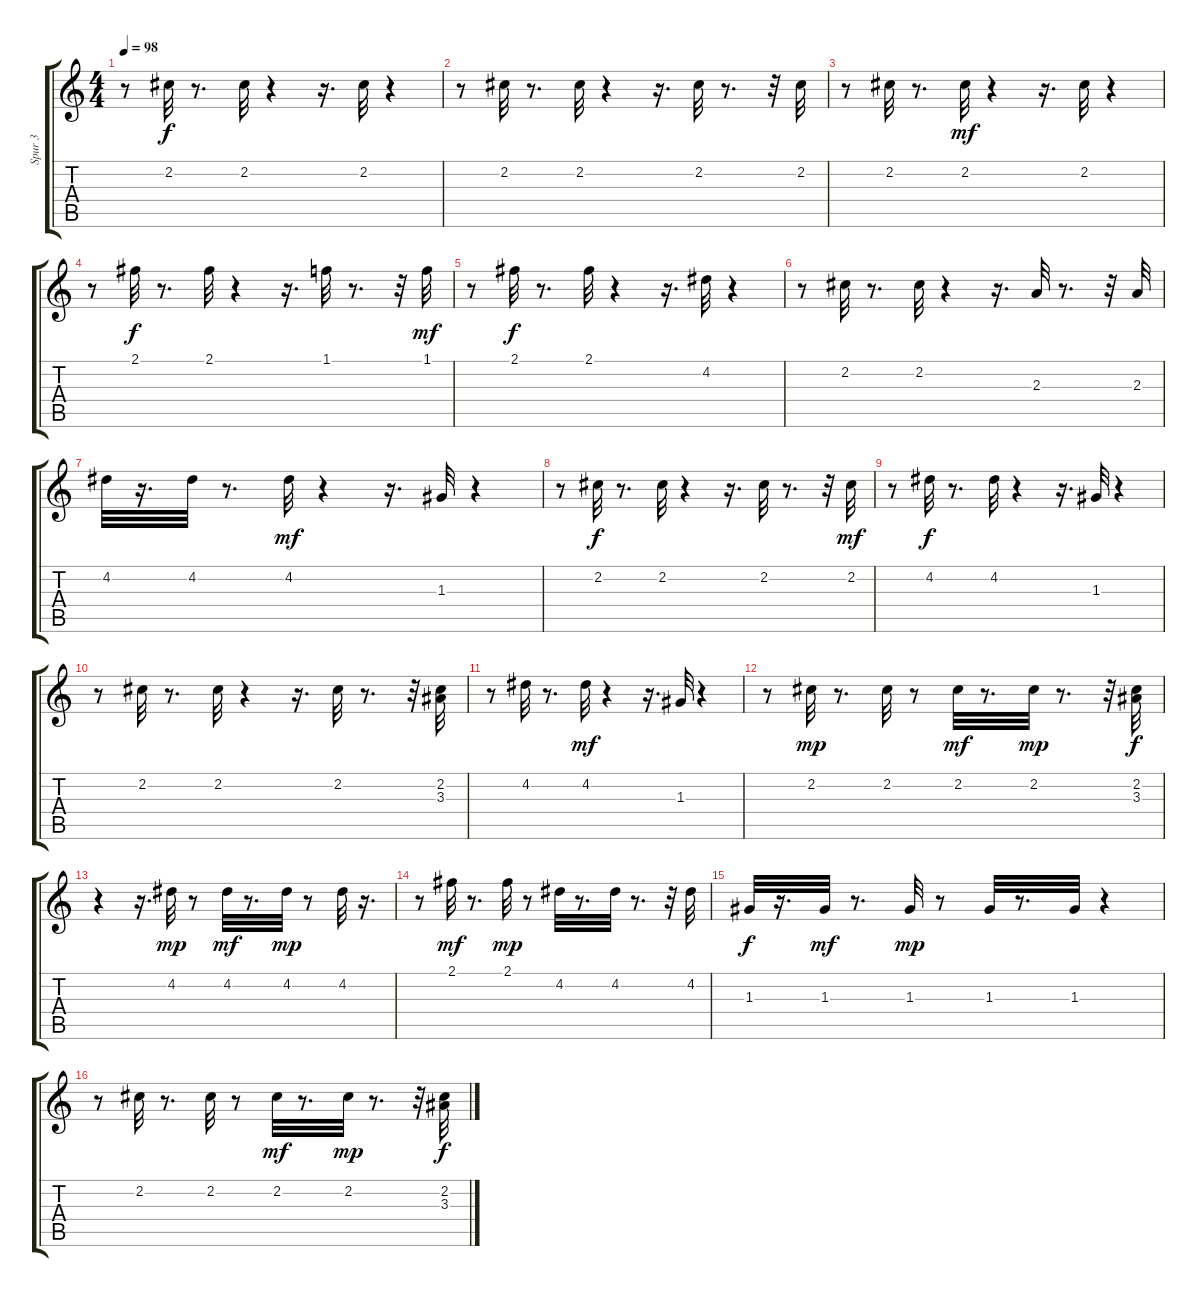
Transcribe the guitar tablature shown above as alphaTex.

\track ("Spur 3" "Spur 3") {instrument electricguitarmuted}
\staff {score tabs}
\tuning (E4 B3 G3 D3 A2 E2) {hide}
\ts (4 4)
\tempo 98
\clef g2
\ks c
r.8{dy mf} 2.2.32{dy f} r.8{d} 2.2.32 r.4 r.16{d} 2.2.32 r.4 |
r.8 2.2.32 r.8{d} 2.2.32 r.4 r.16{d} 2.2.32 r.8{d} r.32 2.2.32 |
r.8 2.2.32 r.8{d} 2.2.32{dy mf} r.4 r.16{d} 2.2.32 r.4 |
r.8 2.1.32{dy f} r.8{d} 2.1.32 r.4 r.16{d} 1.1.32 r.8{d} r.32 1.1.32{dy mf} |
r.8 2.1.32{dy f} r.8{d} 2.1.32 r.4 r.16{d} 4.2.32 r.4 |
r.8 2.2.32 r.8{d} 2.2.32 r.4 r.16{d} 2.3.32 r.8{d} r.32 2.3.32 |
4.2.32 r.16{d} 4.2.32 r.8{d} 4.2.32{dy mf} r.4 r.16{d} 1.3.32 r.4 |
r.8 2.2.32{dy f} r.8{d} 2.2.32 r.4 r.16{d} 2.2.32 r.8{d} r.32 2.2.32{dy mf} |
r.8 4.2.32{dy f} r.8{d} 4.2.32 r.4 r.16{d} 1.3.32 r.4 |
r.8 2.2.32 r.8{d} 2.2.32 r.4 r.16{d} 2.2.32 r.8{d} r.32 (2.2 3.3).32 |
r.8 4.2.32 r.8{d} 4.2.32{dy mf} r.4 r.16{d} 1.3.32 r.4 |
r.8 2.2.32{dy mp} r.8{d} 2.2.32 r.8 2.2.32{dy mf} r.8{d} 2.2.32{dy mp} r.8{d} r.32 (2.2 3.3).32{dy f} |
r.4 r.16{d} 4.2.32{dy mp} r.8 4.2.32{dy mf} r.8{d} 4.2.32{dy mp} r.8 4.2.32 r.16{d} |
r.8 2.1.32{dy mf} r.8{d} 2.1.32{dy mp} r.8 4.2.32 r.8{d} 4.2.32 r.8{d} r.32 4.2.32 |
1.3.32{dy f} r.16{d} 1.3.32{dy mf} r.8{d} 1.3.32{dy mp} r.8 1.3.32 r.8{d} 1.3.32 r.4 |
r.8 2.2.32 r.8{d} 2.2.32 r.8 2.2.32{dy mf} r.8{d} 2.2.32{dy mp} r.8{d} r.32 (2.2 3.3).32{dy f}
